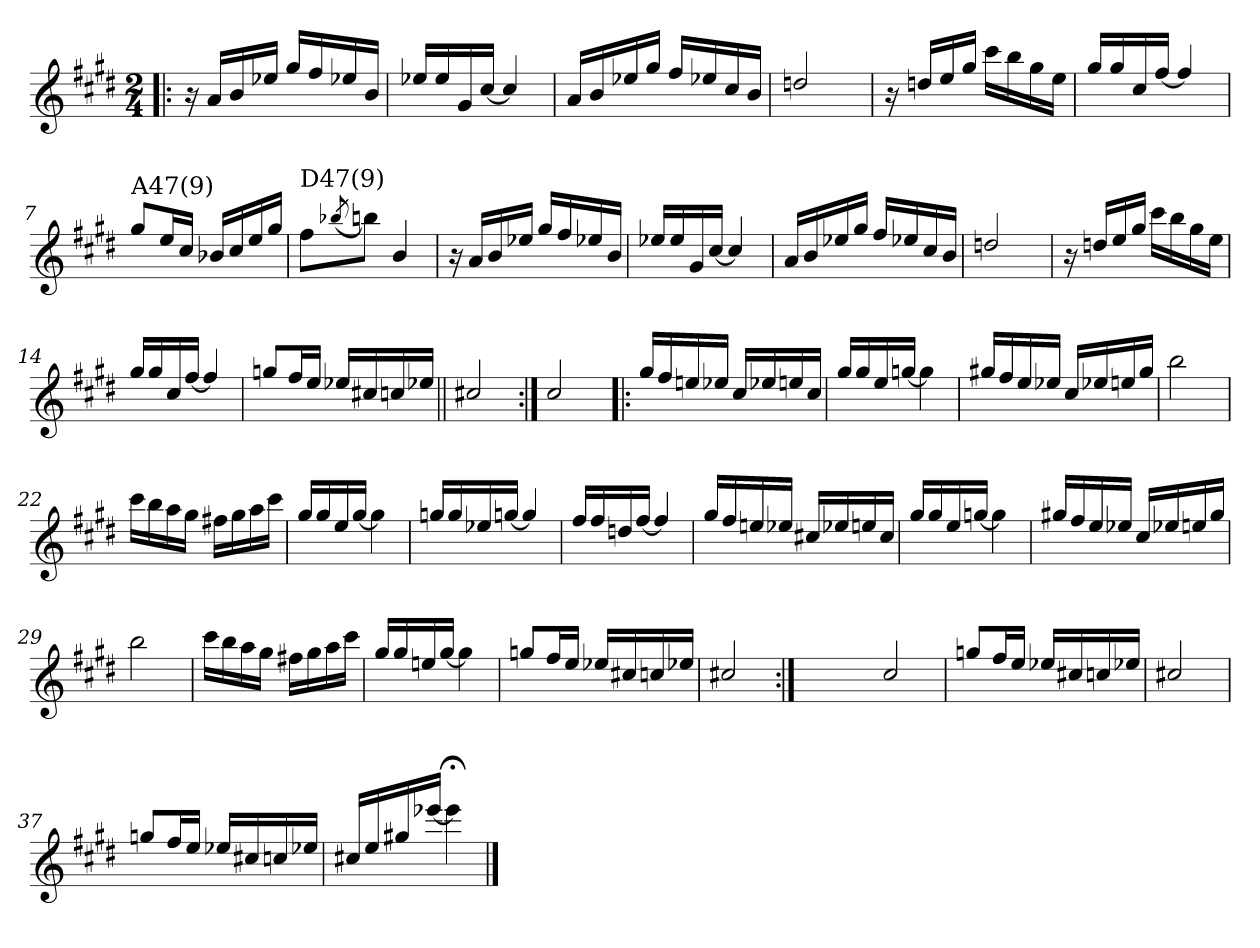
**kern
*part1
*staff1
*clefG2
*k[f#c#g#d#]
*E:
*M2/4
=1!|:
16r
16a/LL
16b/
16ee-X/JJ
16gg#/LL
16ff#/
16ee-X/
16b/JJ
=2
16ee-X/LL
16ee-/
16g#/
[16cc#/JJ
4cc#/]
=3
16a/LL
16b/
16ee-X/
16gg#/JJ
16ff#/LL
16ee-X/
16cc#/
16b/JJ
=4
2ddn/
!!LO:LB:g=z
=5
16r
16ddn/LL
16ee/
16gg#/JJ
16ccc#\LL
16bb\
16gg#\
16ee\JJ
=6
16gg#/LL
16gg#/
16cc#/
[16ff#/JJ
4ff#/]
=7
!LO:TX:a:t=A47(9)
8gg#/L
16ee/L
16cc#/JJ
16b-X/LL
16cc#/
16ee/
16gg#/JJ
=8
!LO:TX:a:t=D47(9)
8ff#\L
(<8qbb-X/
8bbn\J)
4b/
!!LO:LB:g=z
=9
16r
16a/LL
16b/
16ee-X/JJ
16gg#/LL
16ff#/
16ee-X/
16b/JJ
=10
16ee-X/LL
16ee-/
16g#/
[16cc#/JJ
4cc#/]
=11
16a/LL
16b/
16ee-X/
16gg#/JJ
16ff#/LL
16ee-X/
16cc#/
16b/JJ
=12
2ddn/
!!LO:LB:g=z
=13
16r
16ddn/LL
16ee/
16gg#/JJ
16ccc#\LL
16bb\
16gg#\
16ee\JJ
=14
16gg#/LL
16gg#/
16cc#/
[16ff#/JJ
4ff#/]
=15
8ggn/L
16ff#/L
16ee/JJ
16ee-X/LL
16cc#X/
16ccn/
16ee-X/JJ
=16||
2cc#X/
!!LO:LB:g=z
=17:|!
2cc#/
=18!|:
16gg#/LL
16ff#/
16een/
16ee-X/JJ
16cc#/LL
16ee-X/
16een/
16cc#/JJ
=19
16gg#/LL
16gg#/
16ee/
[16ggn/JJ
4ggn\]
=20
16gg#X/LL
16ff#/
16ee/
16ee-X/JJ
16cc#/LL
16ee-X/
16een/
16gg#/JJ
=21
2bb\
!!LO:LB:g=z
=22
16ccc#\LL
16bb\
16aa\
16gg#\JJ
16ff#X\LL
16gg#\
16aa\
16ccc#\JJ
=23
16gg#/LL
16gg#/
16ee/
[16gg#/JJ
4gg#\]
=24
16ggn/LL
16gg/
16ee-X/
[16ggn/JJ
4gg/]
=25
16ff#/LL
16ff#/
16ddn/
[16ff#/JJ
4ff#/]
!!LO:LB:g=z
=26
16gg#/LL
16ff#/
16een/
16ee-X/JJ
16cc#X/LL
16ee-X/
16een/
16cc#/JJ
=27
16gg#/LL
16gg#/
16ee/
[16ggn/JJ
4ggn\]
=28
16gg#X/LL
16ff#/
16ee/
16ee-X/JJ
16cc#/LL
16ee-X/
16een/
16gg#/JJ
=29
2bb\
!!LO:LB:g=z
=30
16ccc#\LL
16bb\
16aa\
16gg#\JJ
16ff#X\LL
16gg#\
16aa\
16ccc#\JJ
=31
16gg#/LL
16gg#/
16een/
[16gg#/JJ
4gg#\]
=32
8ggn/L
16ff#/L
16ee/JJ
16ee-X/LL
16cc#X/
16ccn/
16ee-X/JJ
=33
2cc#X/
=33X331:|!
2ryy
!!LO:LB:g=z
=34-
2cc#/
=35
8ggn/L
16ff#/L
16ee/JJ
16ee-X/LL
16cc#X/
16ccn/
16ee-X/JJ
=36
2cc#X/
=37
8ggn/L
16ff#/L
16ee/JJ
16ee-X/LL
16cc#X/
16ccn/
16ee-X/JJ
=38
16cc#X/LL
16ee/
16gg#X/
[16eee-X/JJ
4eee-;<\]
==
*-
